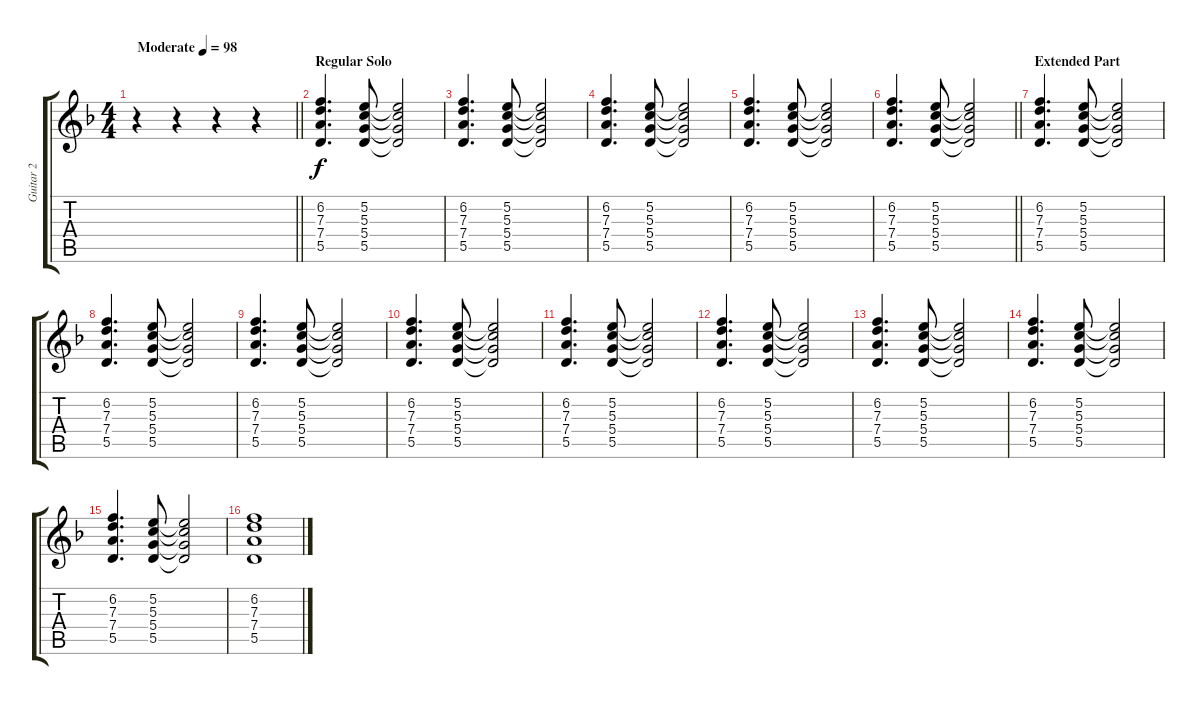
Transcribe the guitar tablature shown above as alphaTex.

\track ("Guitar 2" "Guitar 2") {instrument electricguitarjazz}
\staff {score tabs}
\tuning (E4 B3 G3 D3 A2 E2) {hide}
\ts (4 4)
\tempo (98 "Moderate")
\clef g2
\barLineRight lightlight
\ks f
r.4{dy f instrument electricguitarjazz} r.4 r.4 r.4 |
\section ("" "Regular Solo")
(6.2 7.3 7.4 5.5).4{d} (5.2 5.3 5.4 5.5).8 (5.2{t} 5.3{t} 5.4{t} 5.5{t}).2 |
(6.2 7.3 7.4 5.5).4{d} (5.2 5.3 5.4 5.5).8 (5.2{t} 5.3{t} 5.4{t} 5.5{t}).2 |
(6.2 7.3 7.4 5.5).4{d} (5.2 5.3 5.4 5.5).8 (5.2{t} 5.3{t} 5.4{t} 5.5{t}).2 |
(6.2 7.3 7.4 5.5).4{d} (5.2 5.3 5.4 5.5).8 (5.2{t} 5.3{t} 5.4{t} 5.5{t}).2 |
\barLineRight lightlight
(6.2 7.3 7.4 5.5).4{d} (5.2 5.3 5.4 5.5).8 (5.2{t} 5.3{t} 5.4{t} 5.5{t}).2 |
\section ("" "Extended Part")
(6.2 7.3 7.4 5.5).4{d} (5.2 5.3 5.4 5.5).8 (5.2{t} 5.3{t} 5.4{t} 5.5{t}).2 |
(6.2 7.3 7.4 5.5).4{d} (5.2 5.3 5.4 5.5).8 (5.2{t} 5.3{t} 5.4{t} 5.5{t}).2 |
(6.2 7.3 7.4 5.5).4{d} (5.2 5.3 5.4 5.5).8 (5.2{t} 5.3{t} 5.4{t} 5.5{t}).2 |
(6.2 7.3 7.4 5.5).4{d} (5.2 5.3 5.4 5.5).8 (5.2{t} 5.3{t} 5.4{t} 5.5{t}).2 |
(6.2 7.3 7.4 5.5).4{d} (5.2 5.3 5.4 5.5).8 (5.2{t} 5.3{t} 5.4{t} 5.5{t}).2 |
(6.2 7.3 7.4 5.5).4{d} (5.2 5.3 5.4 5.5).8 (5.2{t} 5.3{t} 5.4{t} 5.5{t}).2 |
(6.2 7.3 7.4 5.5).4{d} (5.2 5.3 5.4 5.5).8 (5.2{t} 5.3{t} 5.4{t} 5.5{t}).2 |
(6.2 7.3 7.4 5.5).4{d} (5.2 5.3 5.4 5.5).8 (5.2{t} 5.3{t} 5.4{t} 5.5{t}).2 |
(6.2 7.3 7.4 5.5).4{d} (5.2 5.3 5.4 5.5).8 (5.2{t} 5.3{t} 5.4{t} 5.5{t}).2 |
(6.2 7.3 7.4 5.5).1
